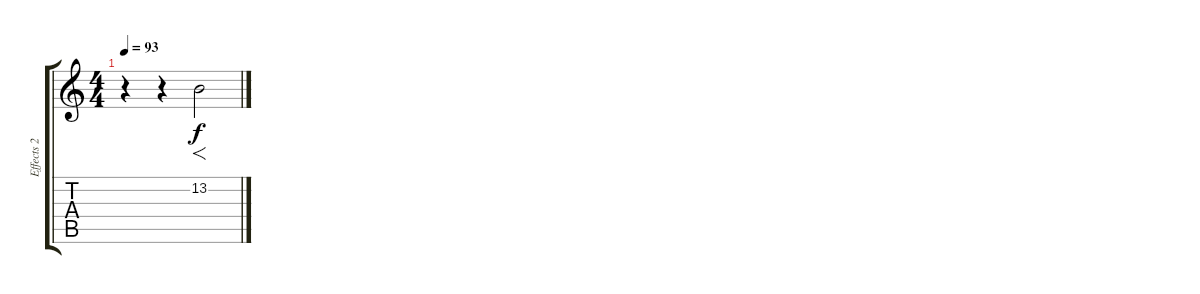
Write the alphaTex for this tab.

\track ("Effects 2" "Effects 2") {instrument tremolostrings}
\staff {score tabs}
\tuning (Eb4 Bb3 Gb3 Db3 Ab2 Db2) {hide}
\ts (4 4)
\tempo 93
\clef g2
\ks c
r.4{dy f} r.4 13.2.2{f}
